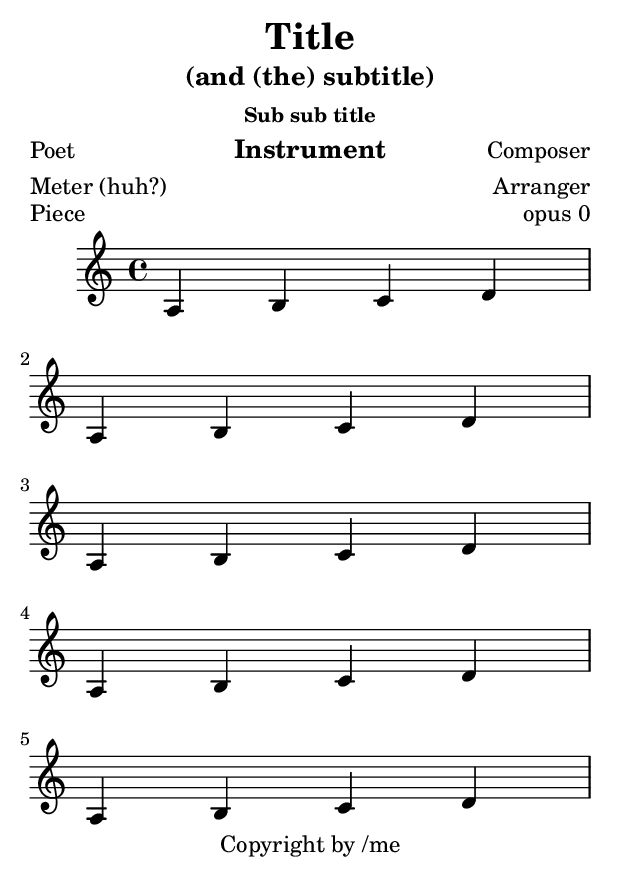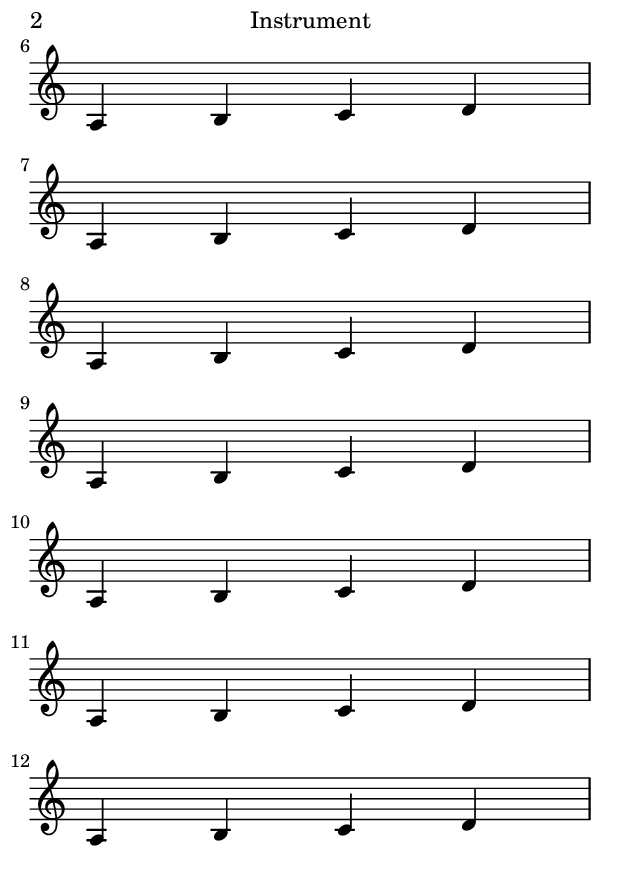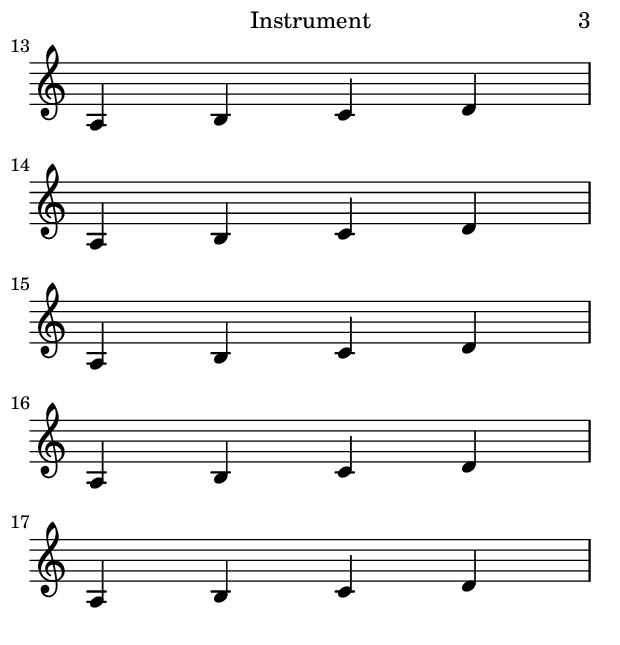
#(ly:set-point-and-click 'line-column)
\version "2.4.0"

\header {

texidoc = "Stress optimal page breaking.  This should look
    nice on 4 a6 pages. "

    
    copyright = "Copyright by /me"
    
    title = "Title"
    subtitle = "(and (the) subtitle)"
    subsubtitle = "Sub sub title"
    poet = "Poet"
    composer = "Composer"
    texttranslator = "Text Translator"
    opus = "opus 0"
    meter = "Meter (huh?)"
    arranger = "Arranger"
    instrument = "Instrument"
    piece = "Piece"
}

#(set-default-paper-size "a6" 'portrait)


pattern =  { a b c d \break }
\book {    
    \score {
	\context Staff  \relative c' {
	    %% 16: ideally cramped
	    %% 17: very bad without density
				%	\repeat unfold 17 { a b c d \break }

	    \pattern
	    \pattern
				% \noPageBreak
	    \pattern
	    
				% the following changes the location of the break.
				% 
				% \pageBreak
	    
	    \pattern
	    \pattern
	    \pattern
	    \pattern
	    \repeat unfold 10 \pattern
	}

    }
    
}
